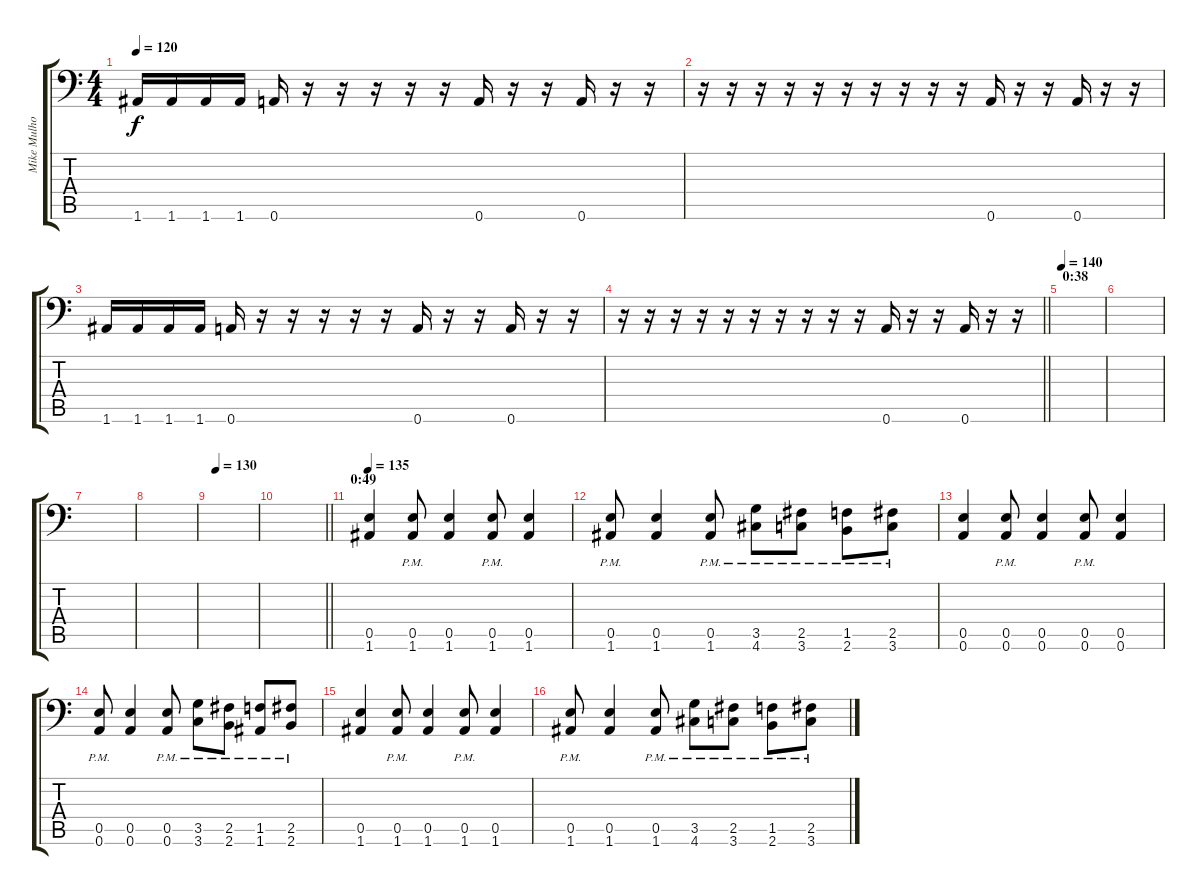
\track ("Mike Mulholland" "Mike Mulho") {instrument distortionguitar}
\staff {score tabs}
\tuning (B3 Gb3 D3 A2 E2 A1) {hide}
\ts (4 4)
\tempo 120
\clef f4
\ks c
1.6.16{dy f} 1.6.16 1.6.16 1.6.16 0.6.16 r.16 r.16 r.16 r.16 r.16 0.6.16 r.16 r.16 0.6.16 r.16 r.16 |
r.16 r.16 r.16 r.16 r.16 r.16 r.16 r.16 r.16 r.16 0.6.16 r.16 r.16 0.6.16 r.16 r.16 |
1.6.16 1.6.16 1.6.16 1.6.16 0.6.16 r.16 r.16 r.16 r.16 r.16 0.6.16 r.16 r.16 0.6.16 r.16 r.16 |
\barLineRight lightlight
r.16 r.16 r.16 r.16 r.16 r.16 r.16 r.16 r.16 r.16 0.6.16 r.16 r.16 0.6.16 r.16 r.16 |
\section ("" "0:38")
\tempo 140
|
|
|
|
\tempo (130 0.125)
|
\barLineRight lightlight
|
\section ("" "0:49")
\tempo 135
(0.5 1.6).4 (0.5{pm} 1.6{pm}).8 (0.5 1.6).4 (0.5{pm} 1.6{pm}).8 (0.5 1.6).4 |
(0.5{pm} 1.6{pm}).8 (0.5 1.6).4 (0.5{pm} 1.6{pm}).8 (3.5{pm} 4.6{pm}).8 (2.5{pm} 3.6{pm}).8 (1.5{pm} 2.6{pm}).8 (2.5{pm} 3.6{pm}).8 |
(0.5 0.6).4 (0.5{pm} 0.6{pm}).8 (0.5 0.6).4 (0.5{pm} 0.6{pm}).8 (0.5 0.6).4 |
(0.5{pm} 0.6{pm}).8 (0.5 0.6).4 (0.5{pm} 0.6{pm}).8 (3.5{pm} 3.6{pm}).8 (2.5{pm} 2.6{pm}).8 (1.5{pm} 1.6{pm}).8 (2.5{pm} 2.6{pm}).8 |
(0.5 1.6).4 (0.5{pm} 1.6{pm}).8 (0.5 1.6).4 (0.5{pm} 1.6{pm}).8 (0.5 1.6).4 |
(0.5{pm} 1.6{pm}).8 (0.5 1.6).4 (0.5{pm} 1.6{pm}).8 (3.5{pm} 4.6{pm}).8 (2.5{pm} 3.6{pm}).8 (1.5{pm} 2.6{pm}).8 (2.5{pm} 3.6{pm}).8
